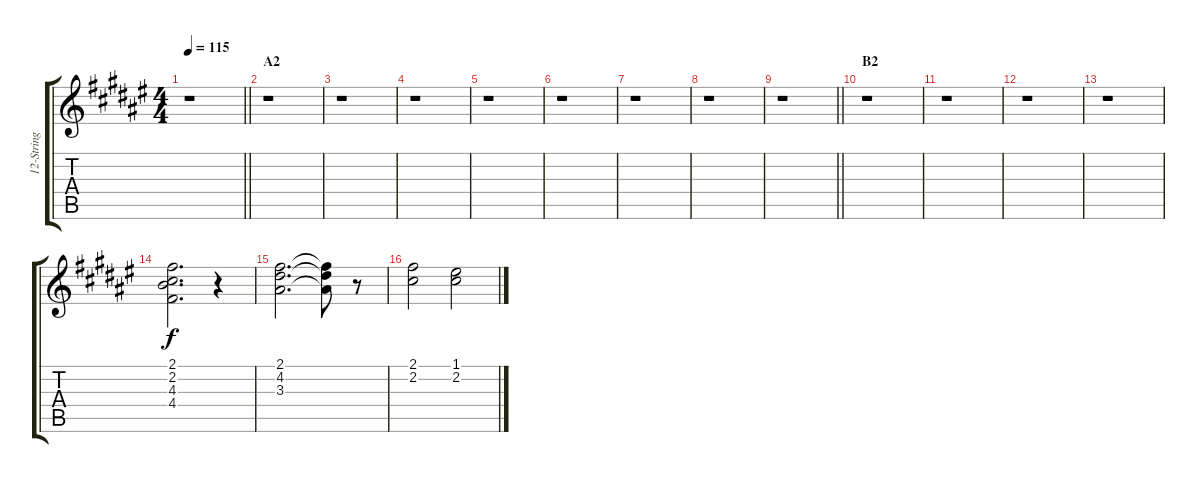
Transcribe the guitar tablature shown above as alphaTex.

\track ("12-String A. Guitar" "12-String ") {instrument acousticguitarsteel}
\staff {score tabs}
\tuning (E4 B3 G3 D3 A2 E2) {hide}
\ts (4 4)
\tempo 115
\clef g2
\barLineRight lightlight
\ks f#
r.1{dy f} |
\section ("" "A2")
r.1 |
r.1 |
r.1 |
r.1 |
r.1 |
r.1 |
r.1 |
\barLineRight lightlight
r.1 |
\section ("" "B2")
r.1 |
r.1 |
r.1 |
r.1 |
(2.1 2.2 4.3 4.4).2{d} r.4 |
(2.1 4.2 3.3).2{d} (2.1{t} 4.2{t} 3.3{t}).8 r.8 |
(2.1 2.2).2 (1.1 2.2).2
